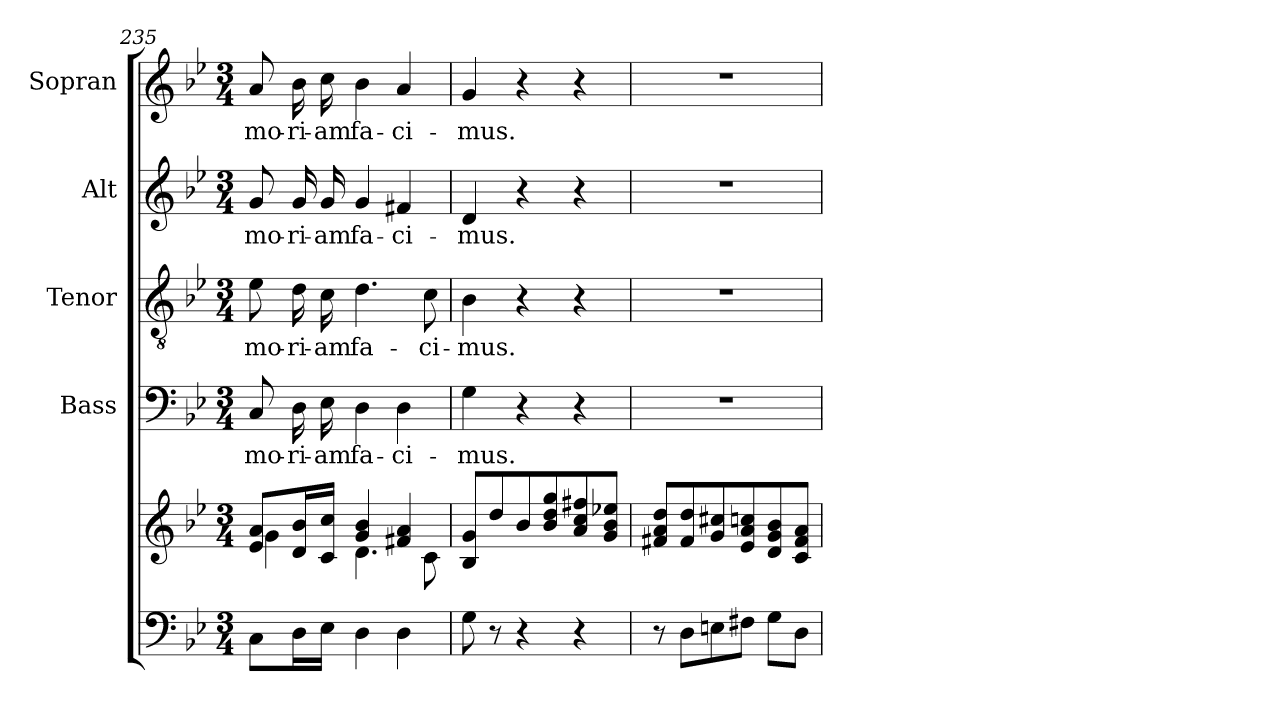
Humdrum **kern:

**kern	**kern	**kern	**text	**kern	**text	**kern	**text	**kern	**text
*part5	*part5	*part4	*part4	*part3	*part3	*part2	*part2	*part1	*part1
*staff6	*staff5	*staff4	*staff4	*staff3	*staff3	*staff2	*staff2	*staff1	*staff1
*	*	*I"Bass	*	*I"Tenor	*	*I"Alt	*	*I"Sopran	*
*	*	*I'B.	*	*I'T.	*	*I'A.	*	*I'S.	*
*clefF4	*clefG2	*clefF4	*	*clefGv2	*	*clefG2	*	*clefG2	*
*k[b-e-]	*k[b-e-]	*k[b-e-]	*	*k[b-e-]	*	*k[b-e-]	*	*k[b-e-]	*
*B-:	*B-:	*B-:	*	*B-:	*	*B-:	*	*B-:	*
*M3/4	*M3/4	*M3/4	*	*M3/4	*	*M3/4	*	*M3/4	*
=235	=235	=235	=235	=235	=235	=235	=235	=235	=235
*	*^	*	*	*	*	*	*	*	*
!	!	!	!	!LO:LY:b	!	!LO:LY:b	!	!LO:LY:b	!	!LO:LY:b
8C\L	8e-/ 8a/L	4g\	8C/	-mo-	8e-\	-mo-	8g/	-mo-	8a/	-mo-
!	!	!	!	!LO:LY:b	!	!LO:LY:b	!	!LO:LY:b	!	!LO:LY:b
16D\L	16d/ 16b-/L	.	16D\	-ri-	16d\	-ri-	16g/	-ri-	16b-\	-ri-
!	!	!	!	!LO:LY:b	!	!LO:LY:b	!	!LO:LY:b	!	!LO:LY:b
16E-\JJ	16c/ 16cc/JJ	.	16E-\	-am	16c\	-am	16g/	-am	16cc\	-am
!	!	!	!	!LO:LY:b	!	!LO:LY:b	!	!LO:LY:b	!	!LO:LY:b
4D\	4g/ 4b-/	4.d\	4D\	fa-	4.d\	fa-	4g/	fa-	4b-\	fa-
!	!	!	!	!LO:LY:b	!	!	!	!LO:LY:b	!	!LO:LY:b
4D\	4f#X/ 4a/	.	4D\	-ci-	.	.	4f#X/	-ci-	4a/	-ci-
!	!	!	!	!	!	!LO:LY:b	!	!	!	!
.	.	8c\	.	.	8c\	-ci-	.	.	.	.
=236	=236	=236	=236	=236	=236	=236	=236	=236	=236	=236
!	!	!	!	!LO:LY:b	!	!LO:LY:b	!	!LO:LY:b	!	!LO:LY:b
*	*v	*v	*	*	*	*	*	*	*	*
8G\	8B-/ 8g/L	4G\	-mus.	4B-\	-mus.	4d/	-mus.	4g/	-mus.
8r	8dd/	.	.	.	.	.	.	.	.
4r	8b-/	4r	.	4r	.	4r	.	4r	.
.	8b-/ 8dd/ 8gg/	.	.	.	.	.	.	.	.
4r	8a/ 8cc/ 8ff#X/	4r	.	4r	.	4r	.	4r	.
.	8g/ 8b-/ 8ee-X/J	.	.	.	.	.	.	.	.
!!LO:LB:g=z
=237	=237	=237	=237	=237	=237	=237	=237	=237	=237
8r	8f#X/ 8a/ 8dd/L	2.r	.	2.r	.	2.r	.	2.r	.
8D\L	8f#/ 8dd/	.	.	.	.	.	.	.	.
8En\	8g/ 8cc#X/	.	.	.	.	.	.	.	.
8F#X\J	8e-/ 8a/ 8ccn/	.	.	.	.	.	.	.	.
8G\L	8d/ 8g/ 8b-/	.	.	.	.	.	.	.	.
8D\J	8c/ 8f#/ 8a/J	.	.	.	.	.	.	.	.
=	=	=	=	=	=	=	=	=	=
*-	*-	*-	*-	*-	*-	*-	*-	*-	*-
